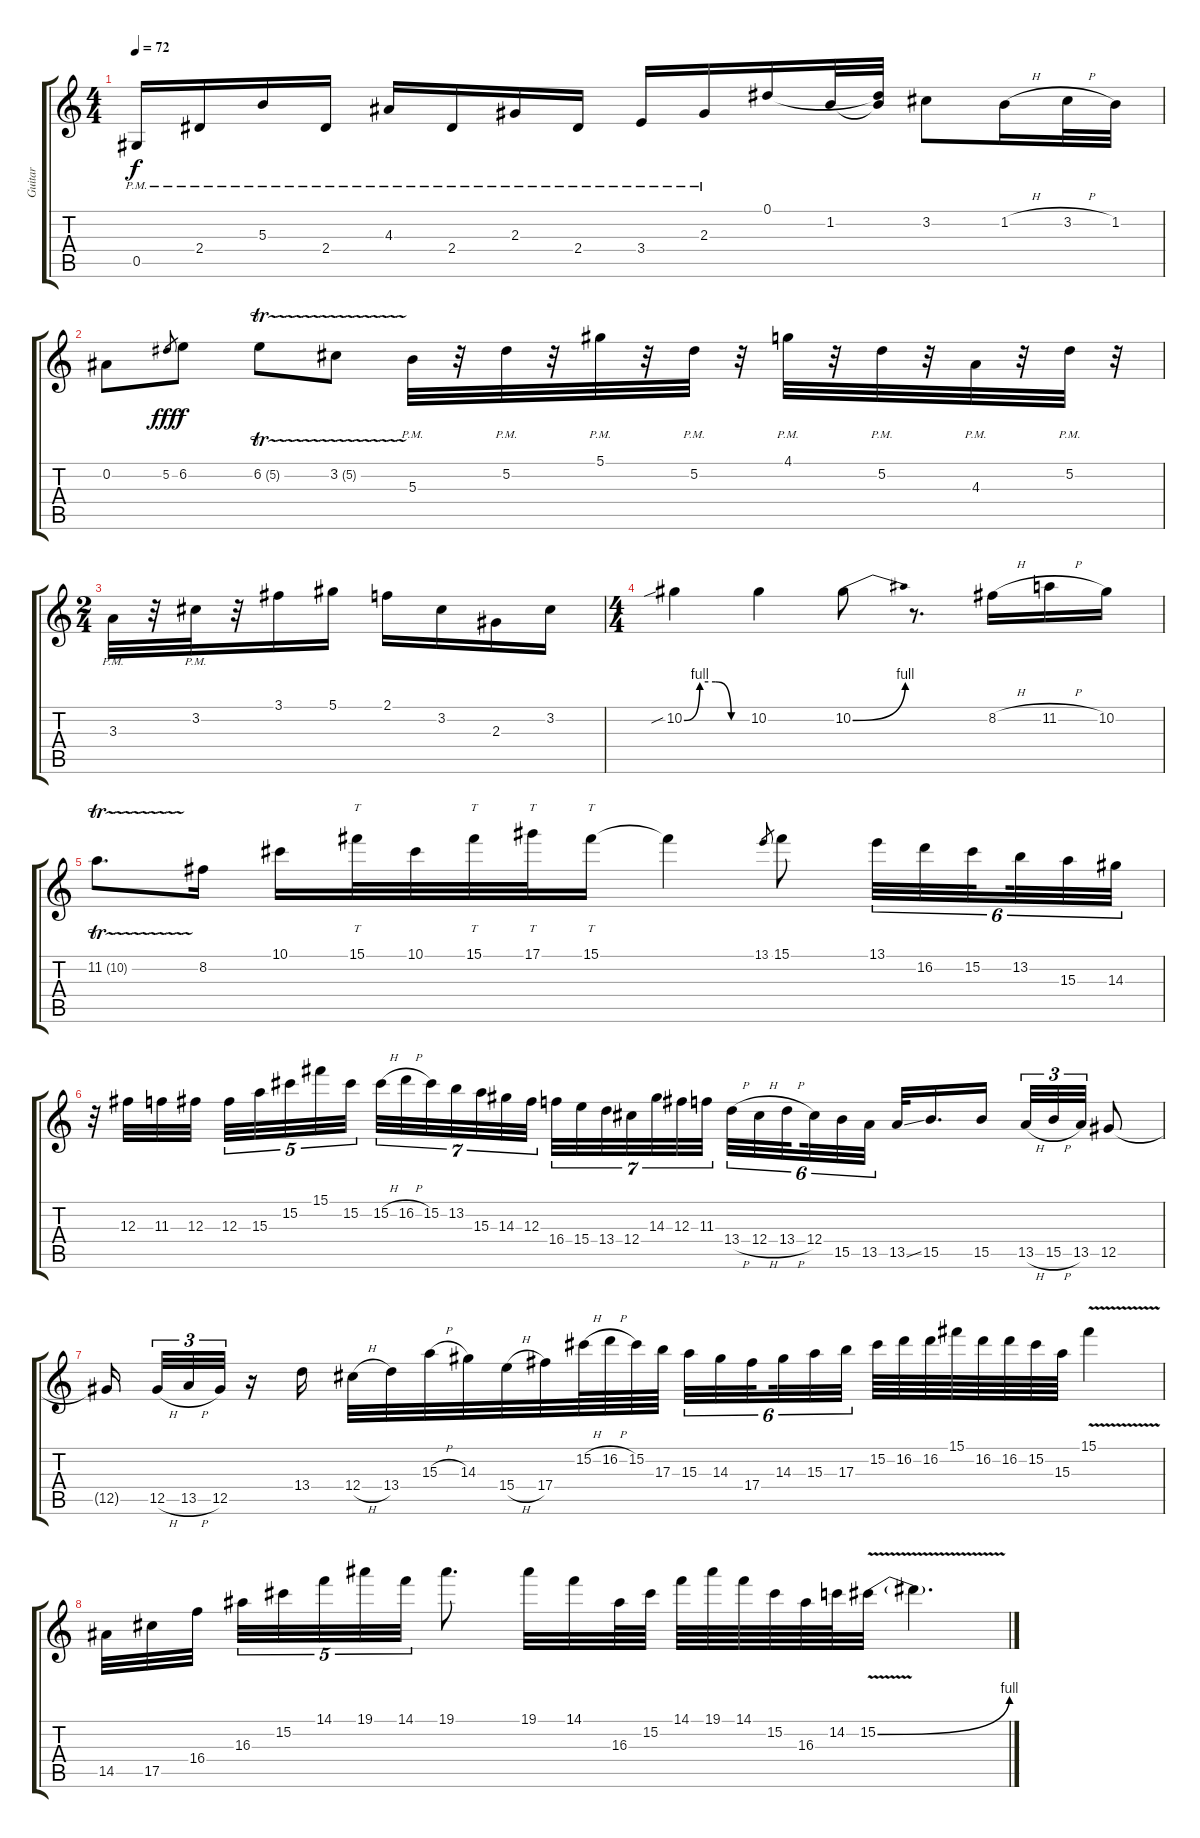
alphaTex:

\track ("Guitar" "Guitar") {instrument distortionguitar}
\staff {score tabs}
\tuning (Eb4 Bb3 Gb3 Db3 Ab2 Eb2) {hide}
\ts (4 4)
\tempo 72
\clef g2
\ks c
0.5{pm}.16{dy f} 2.4{pm}.16 5.3{pm}.16 2.4{pm}.16 4.3{pm}.16 2.4{pm}.16 2.3{pm}.16 2.4{pm}.16 3.4{pm}.16 2.3{pm}.16 0.1.16 1.2.32 (0.1{t} 1.2{t}).32 3.2.8 1.2{h}.16 3.2{h}.32 1.2.32 |
0.2.8 5.2.8{gr dy fff} 6.2.8{dy f} 6.2{tr (5 64)}.8 3.2{tr (5 64)}.8 5.3{pm}.32 r.32 5.2{pm}.32 r.32 5.1{pm}.32 r.32 5.2{pm}.32 r.32 4.1{pm}.32 r.32 5.2{pm}.32 r.32 4.3{pm}.32 r.32 5.2{pm}.32 r.32 |
\ts (2 4)
3.3{pm}.32 r.32 3.2{pm}.32 r.32 3.1.16 5.1.16 2.1.16 3.2.16 2.3.16 3.2.16 |
\ts (4 4)
10.2{be (custom 0 0 15 4 30 4 45 0 60 0) sib}.4 10.2.4 10.2{be (bend 0 0 60 4)}.8 r.8{d} 8.2{h}.16 11.2{h}.16 10.2.16 |
11.2{tr (10 64)}.8{d} 8.2.16 10.1.16 15.1.32{tt} 10.1.32 15.1.32{tt} 17.1.32{tt} 15.1.16{tt} 15.1{t}.4 13.1.8{gr} 15.1.8 13.1.32{tu (6 4)} 16.2.32{tu (6 4)} 15.2.32{tu (6 4) beam splitsecondary} 13.2.32{tu (6 4)} 15.3.32{tu (6 4)} 14.3.32{tu (6 4)} |
r.32 12.3.32 11.3.32 12.3.32{beam splitsecondary} 12.3.32{tu (5 4)} 15.3.32{tu (5 4)} 15.2.32{tu (5 4)} 15.1.32{tu (5 4)} 15.2.32{tu (5 4)} 15.2{h}.32{tu (7 4)} 16.2{h}.32{tu (7 4)} 15.2.32{tu (7 4)} 13.2.32{tu (7 4)} 15.3.32{tu (7 4)} 14.3.32{tu (7 4)} 12.3.32{tu (7 4) beam splitsecondary} 16.4.32{tu (7 4)} 15.4.32{tu (7 4)} 13.4.32{tu (7 4)} 12.4.32{tu (7 4)} 14.3.32{tu (7 4)} 12.3.32{tu (7 4)} 11.3.32{tu (7 4)} 13.4{h}.32{tu (6 4)} 12.4{h}.32{tu (6 4)} 13.4{h}.32{tu (6 4) beam splitsecondary} 12.4.32{tu (6 4)} 15.5.32{tu (6 4)} 13.5.32{tu (6 4) beam splitsecondary} 13.5{ss}.32 15.5.16{d} 15.5.16{beam splitsecondary} 13.5{h}.32{tu (3 2)} 15.5{h}.32{tu (3 2)} 13.5.32{tu (3 2)} 12.5.8 |
12.5{t}.16{beam splitsecondary} 12.5{h}.32{tu (3 2)} 13.5{h}.32{tu (3 2)} 12.5.32{tu (3 2)} r.16 13.4.16 12.4{h}.32 13.4.32 15.3{h}.32 14.3.32 15.4{h}.32 17.4.32 15.2{h}.64 16.2{h}.64 15.2.64 17.3.64 15.3.32{tu (6 4)} 14.3.32{tu (6 4)} 17.4.32{tu (6 4) beam splitsecondary} 14.3.32{tu (6 4)} 15.3.32{tu (6 4)} 17.3.32{tu (6 4) beam splitsecondary} 15.2.64 16.2.64 16.2.64 15.1.64 16.2.64 16.2.64 15.2.64 15.3.64 15.1{v}.4 |
14.5.32 17.5.32 16.4.32{beam splitsecondary} 16.3.32{tu (5 4)} 15.2.32{tu (5 4)} 14.1.32{tu (5 4)} 19.1.32{tu (5 4)} 14.1.32{tu (5 4)} 19.1.8{d} 19.1.32 14.1.32 16.3.64 15.2.64 14.1.64 19.1.64 14.1.64 15.2.64 16.3.64 14.2.64 15.2{be (bend 0 0 60 4) v}.32 15.2{t}.4{d}
